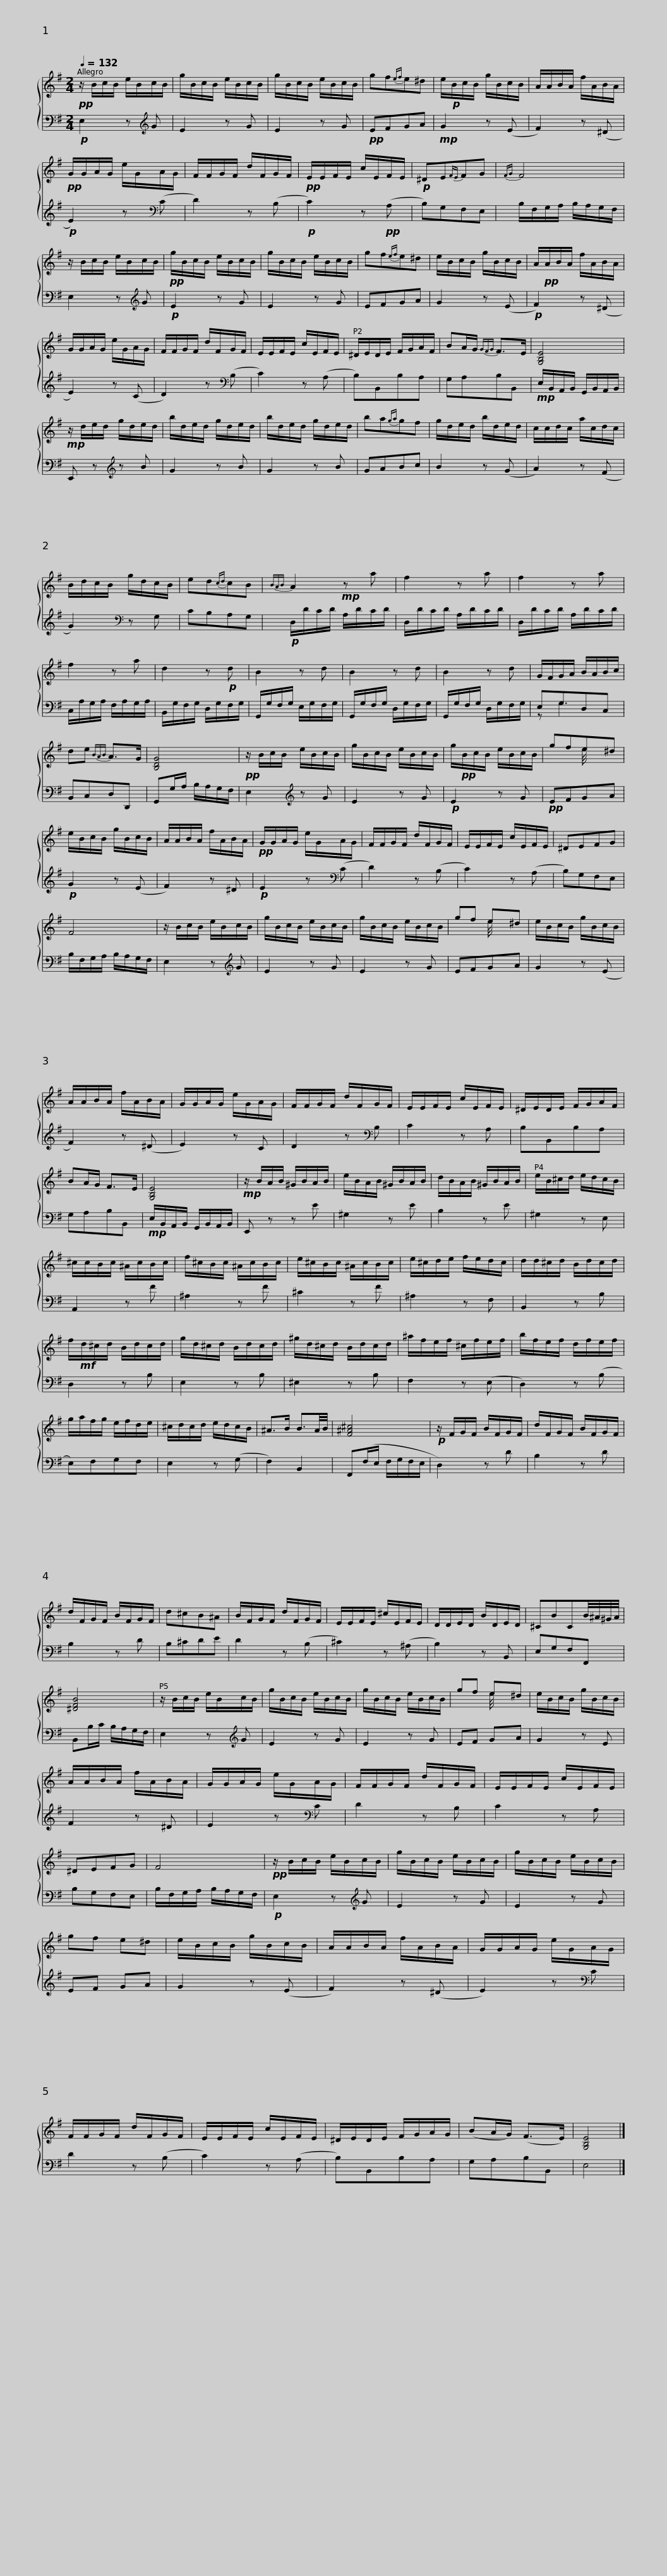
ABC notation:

X:1
%%score { ( 1 2 ) ( 3 4 ) }
L:1/8
Q:1/4=132
M:2/4
I:linebreak $
K:G
V:1 treble
V:2 treble
V:3 bass
V:4 bass
V:1
!pp! z/ B/c/B/ e/B/c/B/ | g/B/c/B/ e/B/c/B/ | g/B/c/B/ e/B/c/B/ | gf{ef}e^d |$ e/!p!B/c/B/ g/B/c/B/ | %5
 A/A/B/A/ f/A/B/A/ |!pp! G/G/A/G/ e/G/A/G/ | F/F/G/F/ d/F/G/F/ |$!pp! E/E/F/E/ c/E/F/E/ |!p! ^DE{FE}FG | %10
{FG} F4 | z/ B/c/B/ e/B/c/B/ |$!pp! g/B/c/B/ e/B/c/B/ | g/B/c/B/ e/B/c/B/ | gf{ef}e^d | %15
 e/B/c/B/ g/B/c/B/ |$ A/!pp!A/B/A/ f/A/B/A/ | G/G/A/G/ e/G/A/G/ | F/F/G/F/ d/F/G/F/ | E/E/F/E/ c/E/F/E/ |$ %20
 ^D/E/D/E/ F/G/A/F/ | BA/G/{GFG} F>E | [G,B,E]4 |!mp! z/ d/e/d/ g/d/e/d/ |$ b/d/e/d/ g/d/e/d/ | %25
 b/d/e/d/ g/d/e/d/ | ba{ga}gf | g/d/e/d/ b/d/e/d/ |$ c/c/d/c/ a/c/d/c/ | B/d/c/B/ g/d/c/B/ | %30
 ed{cd}cB |{BAB} A2!mp! z a |$ f2 z a | f2 z a | f2 z a | %35
 d2 z!p! d |$ B2 z d | B2 z d | B2 z d | G/F/G/A/ B/A/B/c/ |$ %40
 de{BAB} A>G | [B,DG]4 |!pp! z/ B/c/B/ e/B/c/B/ | g/B/c/B/ e/B/c/B/ |$ g/!pp!B/c/B/ e/B/c/B/ | %45
 gfe^d | e/B/c/B/ g/B/c/B/ | A/A/B/A/ f/A/B/A/ |$!pp! G/G/A/G/ e/G/A/G/ | F/F/G/F/ d/F/G/F/ | %50
 E/E/F/E/ c/E/F/E/ | ^DEFG |$ F4 | z/ B/c/B/ e/B/c/B/ | g/B/c/B/ e/B/c/B/ | %55
 g/B/c/B/ e/B/c/B/ |$ gf e^d | e/B/c/B/ g/B/c/B/ | A/A/B/A/ f/A/B/A/ | G/G/A/G/ e/G/A/G/ |$ %60
 F/F/G/F/ d/F/G/F/ | E/E/F/E/ c/E/F/E/ | ^D/E/D/E/ F/G/A/F/ | BA/G/ F>E |$ [G,B,E]4 | %65
!mp! z/ B/A/B/ ^G/B/A/B/ | e/B/A/B/ ^G/B/A/B/ | d/B/A/B/ ^G/B/A/B/ |$ e/B/^c/d/ e/d/c/B/ | ^c/c/B/c/ ^A/c/B/c/ | %70
 f/^c/B/c/ ^A/c/B/c/ | e/^c/B/c/ ^A/c/B/c/ |$ e/^c/d/e/ f/e/d/c/ | d/d/^c/d/ B/d/c/d/ | f/!mf!d/^c/d/ B/d/c/d/ | %75
 g/d/^c/d/ B/d/c/d/ |$ ^g/d/^c/d/ B/d/c/d/ | ^a/f/e/f/ ^c/f/e/f/ | b/f/e/f/ d/f/e/f/ | g/a/f/g/ e/f/d/e/ |$ %80
 ^c/d/c/d/ e/d/c/B/ | ^A>B B3/2A/4B/4 | [F^A^c]4 |!p! z/ F/G/F/ B/F/G/F/ |$ d/F/G/F/ B/F/G/F/ | %85
 d/F/G/F/ B/F/G/F/ | d^cB^A | B/F/G/F/ d/F/G/F/ |$ E/E/F/E/ ^c/E/F/E/ | D/D/E/D/ B/D/E/D/ | %90
 ^CBCB/4^A/4^G/4A/4 | [^DFB]4 |$ z/ B/c/B/ e/B/c/B/ | g/B/c/B/ e/B/c/B/ | g/B/c/B/ e/B/c/B/ | %95
 gf e^d |$ e/B/c/B/ g/B/c/B/ | A/A/B/A/ f/A/B/A/ | G/G/A/G/ e/G/A/G/ | F/F/G/F/ d/F/G/F/ |$ %100
 E/E/F/E/ c/E/F/E/ | ^DEFG | F4 |!pp! z/ B/c/B/ e/B/c/B/ | g/B/c/B/ e/B/c/B/ |$ %105
 g/B/c/B/ e/B/c/B/ | gf e^d | e/B/c/B/ g/B/c/B/ | A/A/B/A/ f/A/B/A/ | G/G/A/G/ e/G/A/G/ |$ %110
 F/F/G/F/ d/F/G/F/ | E/E/F/E/ c/E/F/E/ | ^D/E/D/E/ F/G/A/G/ | (BA/G/) (F>E) | [G,B,E]4 |] %115
V:2
 x4 | x4 | x4 | x4 |$ x4 | %5
 x4 | x4 | x4 |$ x4 | x4 | %10
 x4 | x4 |$ x4 | x4 | x4 | %15
 x4 |$ x4 | x4 | x4 | x4 |$ %20
 x4 | x4 | x4 | x4 |$ x4 | %25
 x4 | x4 | x4 |$ x4 | x4 | %30
 x4 | x4 |$ x4 | x4 | x4 | %35
 x4 |$ x4 | x4 | x4 | x4 |$ %40
 x4 | x4 | x4 | x4 |$ x4 | %45
 x2 e/4x/4x/ x | x4 | x4 |$ x4 | x4 | %50
 x4 | x4 |$ x4 | x4 | x4 | %55
 x4 |$ x2 e/4x/4x/ x | x4 | x4 | x4 |$ %60
 x4 | x4 | x4 | x4 |$ x4 | %65
 x4 | x4 | x4 |$ x4 | x4 | %70
 x4 | x4 |$ x4 | x4 | x4 | %75
 x4 |$ x4 | x4 | x4 | x4 |$ %80
 x4 | x4 | x4 | x4 |$ x4 | %85
 x4 | x4 | x4 |$ x4 | x4 | %90
 x4 | x4 |$ x4 | x4 | x4 | %95
 x2 e/4x/4x/ x |$ x4 | x4 | x4 | x4 |$ %100
 x4 | x4 | x4 | x4 | x4 |$ %105
 x4 | x4 | x4 | x4 | x4 |$ %110
 x4 | x4 | x4 | x4 | x4 |] %115
V:3
!p! E,2 z[K:treble] G | E2 z G | E2 z G |!pp! EFGA |$!mp! G2 z (E | %5
 F2) z (^D |!p! E2) z[K:bass] (C | D2) z (B, |$!p! C2) z!pp! (A, | B,)G,F,E, | %10
 B,/F,/G,/A,/ B,/A,/G,/F,/ | E,2 z[K:treble] G |$!p! E2 z G | E2 z G | EFGA | %15
 G2 z (E |$!p! F2) z (^D | E2) z (C | D2) z[K:bass] (B, | C2) z (A, |$ %20
 B,)B,,B,A, | G,A,B,B,, |!mp! E,/B,,/A,,/B,,/ G,,/B,,/A,,/B,,/ | E,, z[K:treble] z B |$ G2 z B | %25
 G2 z B | GABc | B2 z (G |$ A2) z (F | G2)[K:bass] z G, | %30
 CB,A,G, |!p! D,/D/C/D/ A,/D/C/D/ |$ D,/D/C/D/ A,/D/C/D/ | D,/D/C/D/ A,/D/C/D/ | C,/A,/G,/A,/ F,/A,/G,/A,/ | %35
 B,,/G,/F,/G,/ D,/G,/F,/G,/ |$ G,,/G,/F,/G,/ E,/G,/F,/G,/ | G,,/G,/F,/G,/ D,/G,/F,/G,/ | G,,/G,/F,/G,/ D,/G,/F,/G,/ | E,G,D,C, |$ %40
 B,,C,D,D,, | G,,G,/A,/ B,/A,/G,/F,/ | E,2[K:treble] z G | E2 z G |$!p! E2 z G | %45
!pp! EFGA |!p! G2 z (E | F2) z ^D |$!p! E2 z[K:bass] (C | D2) z (B, | %50
 C2) z (A, | B,)G,F,E, |$ B,/F,/G,/A,/ B,/A,/G,/F,/ | E,2 z[K:treble] G | E2 z G | %55
 E2 z G |$ EFGA | G2 z (E | F2) z (^D | E2) z C |$ %60
 D2 z[K:bass] B, | C2 z A, | B,B,,B,A, | G,A,B,B,, |$!mp! E,/B,,/A,,/B,,/ G,,/B,,/A,,/B,,/ | %65
 E,, z z E | ^G,2 z E | B,2 z E |$ ^G,2 z E, | A,,2 z F | %70
 ^A,2 z F | ^C2 z F |$ ^A,2 z F, | B,,2 z B, | D,2 z B, | %75
 E,2 z B, |$ ^E,2 z B, | F,2 z (E, | D,2) z (B, | E,)F,G,F, |$ %80
 E,2 z (G, | F,2) B,,2 | F,,(F,/E,/ F,/G,/F,/E,/ | D,2) z D |$ B,2 z D | %85
 B,2 z D | B,^CDE | D2 z (B, |$ ^C2) z (^A, | B,2) z B,, | %90
 E,G,F,F,, | B,,B,/C/ B,/A,/G,/F,/ |$ E,2 z[K:treble] G | E2 z G | E2 z G | %95
 EF GA |$ G2 z E | F2 z ^D | E2 z[K:bass] C | D2 z B, |$ %100
 C2 z A, | B,G,F,E, | B,/F,/G,/A,/ B,/A,/G,/F,/ |!p! E,2 z[K:treble] G | E2 z G |$ %105
 E2 z G | EF GA | G2 z (E | F2) z (^D | E2) z[K:bass] C |$ %110
 D2 z (B, | C2) z (A, | B,)B,,B,A, | G,A,B,B,, | E,4 |] %115
V:4
 x3[K:treble] x | x4 | x4 | x4 |$ x4 | %5
 x4 | x5/2[K:bass] x3/2 | x4 |$ x4 | x4 | %10
 x4 | x3[K:treble] x |$ x4 | x4 | x4 | %15
 x4 |$ x4 | x4 | x3[K:bass] x | x4 |$ %20
 x4 | x4 | x4 | x2[K:treble] x2 |$ x4 | %25
 x4 | x4 | x4 |$ x4 | x2[K:bass] x2 | %30
 x4 | x4 |$ x4 | x4 | x4 | %35
 x4 |$ x4 | x4 | x4 | z G,3 |$ %40
 x4 | x4 | x2[K:treble] x2 | x4 |$ x4 | %45
 x4 | x4 | x4 |$ x5/2[K:bass] x3/2 | x4 | %50
 x4 | x4 |$ x4 | x3[K:treble] x | x4 | %55
 x4 |$ x4 | x4 | x4 | x4 |$ %60
 x3[K:bass] x | x4 | x4 | x4 |$ x4 | %65
 x4 | x4 | x4 |$ x4 | x4 | %70
 x4 | x4 |$ x4 | x4 | x4 | %75
 x4 |$ x4 | x4 | x4 | x4 |$ %80
 x4 | x4 | x4 | x4 |$ x4 | %85
 x4 | x4 | x4 |$ x4 | x4 | %90
 x4 | x4 |$ x5/2[K:treble] x3/2 | x4 | x4 | %95
 x4 |$ x4 | x4 | x5/2[K:bass] x3/2 | x4 |$ %100
 x4 | x4 | x4 | x3[K:treble] x | x4 |$ %105
 x4 | x4 | x4 | x4 | x3[K:bass] x |$ %110
 x4 | x4 | x4 | x4 | x4 |] %115
